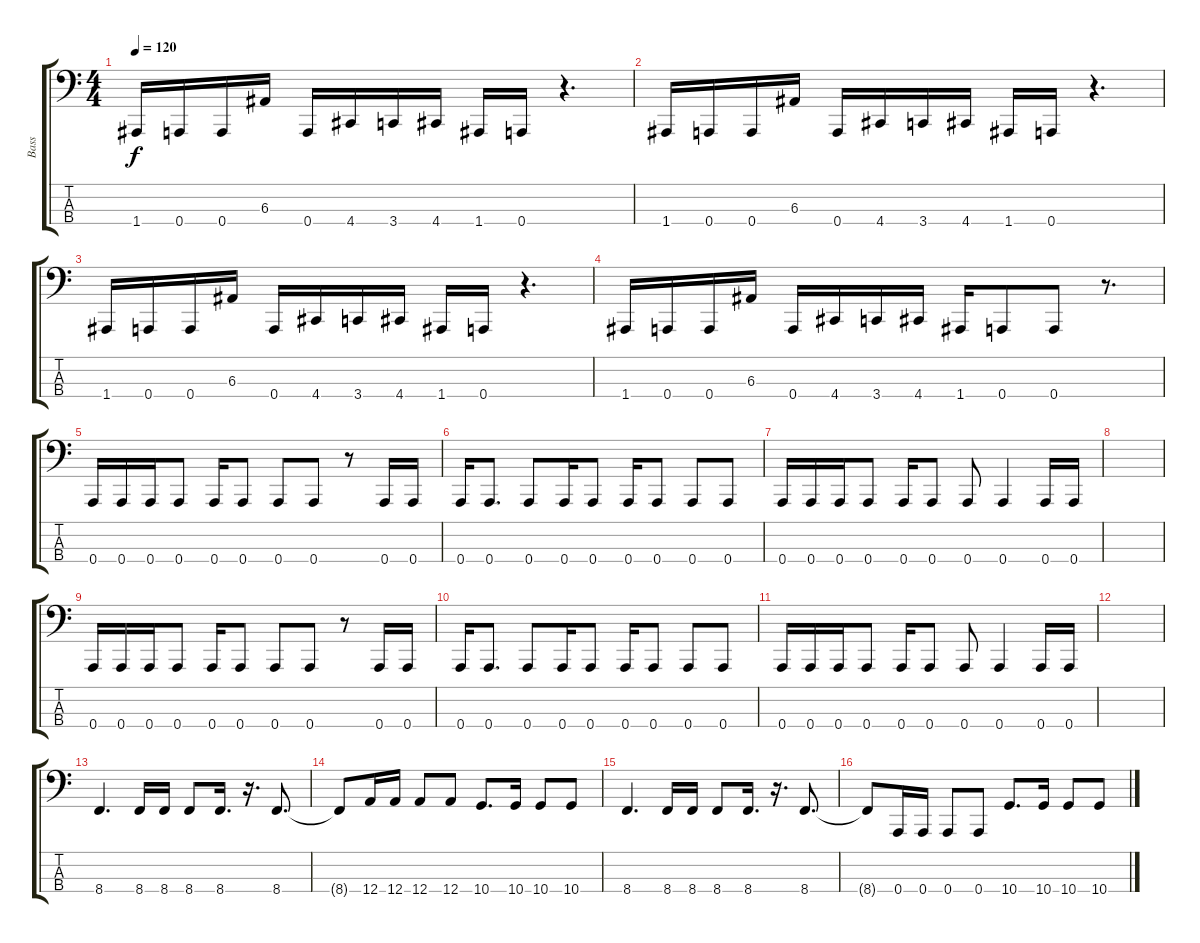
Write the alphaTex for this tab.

\track ("Bass" "Bass") {instrument electricbasspick}
\staff {score tabs}
\tuning (D2 A1 E1 A0) {hide}
\ts (4 4)
\tempo 120
\clef f4
\ks c
1.4.16{dy f} 0.4.16 0.4.16 6.3.16 0.4.16 4.4.16 3.4.16 4.4.16 1.4.16 0.4.16 r.4{d} |
1.4.16 0.4.16 0.4.16 6.3.16 0.4.16 4.4.16 3.4.16 4.4.16 1.4.16 0.4.16 r.4{d} |
1.4.16 0.4.16 0.4.16 6.3.16 0.4.16 4.4.16 3.4.16 4.4.16 1.4.16 0.4.16 r.4{d} |
1.4.16 0.4.16 0.4.16 6.3.16 0.4.16 4.4.16 3.4.16 4.4.16 1.4.16 0.4.8 0.4.8 r.8{d} |
0.4.16 0.4.16 0.4.16 0.4.8 0.4.16 0.4.8 0.4.8 0.4.8 r.8 0.4.16 0.4.16 |
0.4.16 0.4.8{d} 0.4.8 0.4.16 0.4.8 0.4.16 0.4.8 0.4.8 0.4.8 |
0.4.16 0.4.16 0.4.16 0.4.8 0.4.16 0.4.8 0.4.8 0.4.4 0.4.16 0.4.16 |
|
0.4.16 0.4.16 0.4.16 0.4.8 0.4.16 0.4.8 0.4.8 0.4.8 r.8 0.4.16 0.4.16 |
0.4.16 0.4.8{d} 0.4.8 0.4.16 0.4.8 0.4.16 0.4.8 0.4.8 0.4.8 |
0.4.16 0.4.16 0.4.16 0.4.8 0.4.16 0.4.8 0.4.8 0.4.4 0.4.16 0.4.16 |
|
8.4.4{d} 8.4.16 8.4.16 8.4.8 8.4.16{d} r.16{d} 8.4.8{d} |
8.4{t}.8 12.4.16 12.4.16 12.4.8 12.4.8 10.4.8{d} 10.4.16 10.4.8 10.4.8 |
8.4.4{d} 8.4.16 8.4.16 8.4.8 8.4.16{d} r.16{d} 8.4.8{d} |
8.4{t}.8 0.4.16 0.4.16 0.4.8 0.4.8 10.4.8{d} 10.4.16 10.4.8 10.4.8
